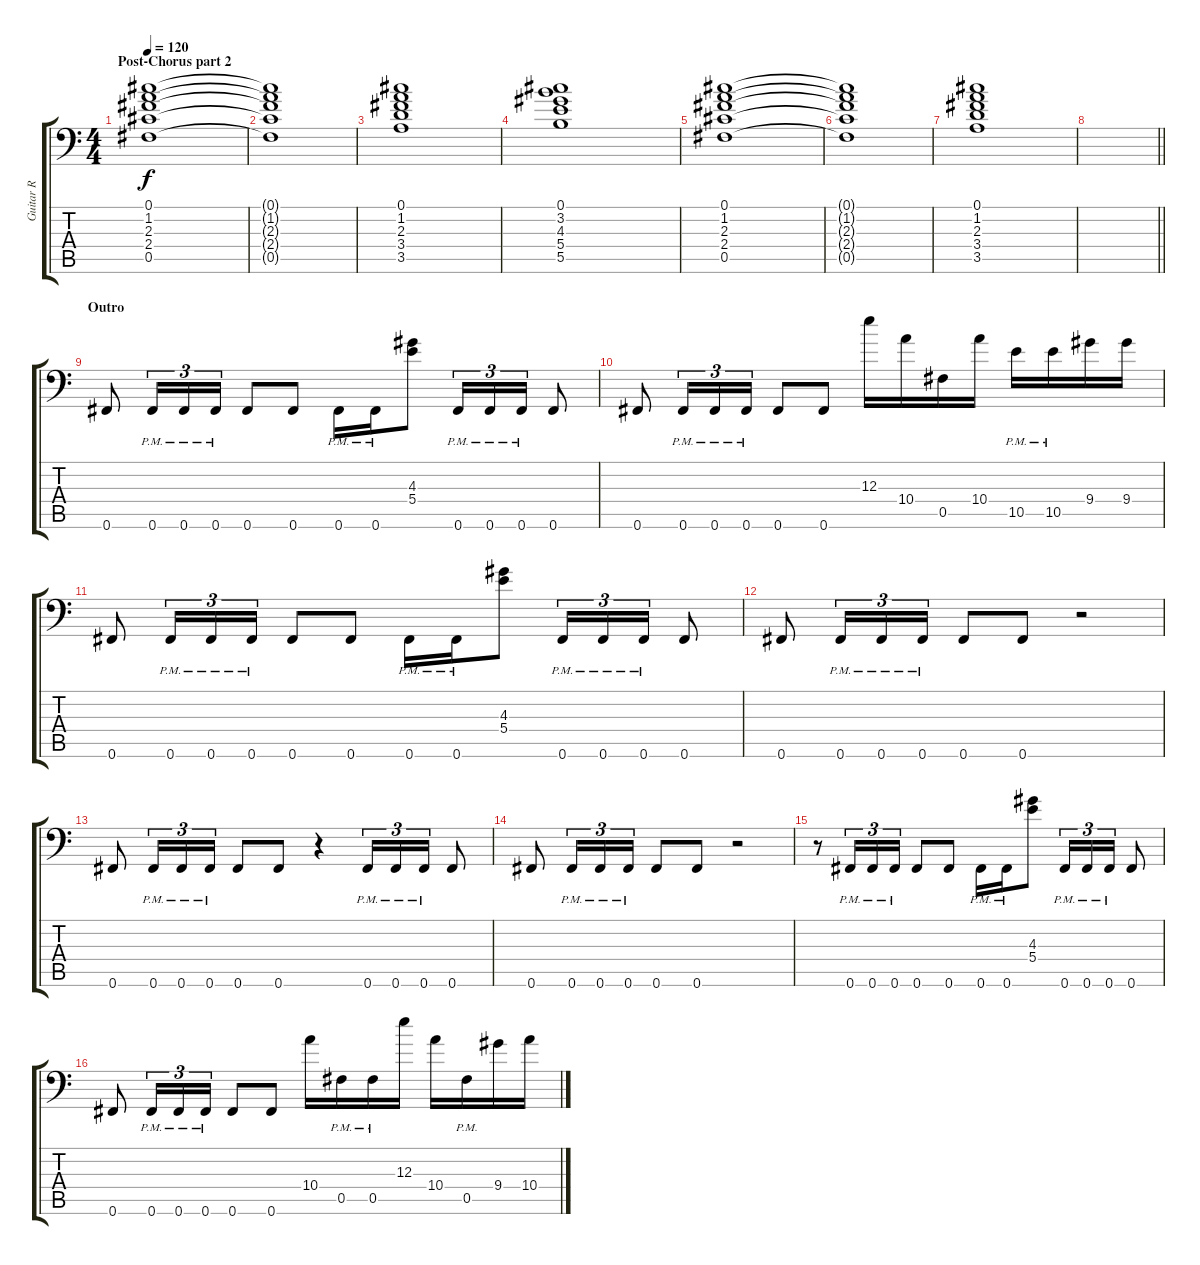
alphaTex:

\track ("Guitar R" "Guitar R") {instrument overdrivenguitar}
\staff {score tabs}
\tuning (Db4 Ab3 E3 B2 Gb2 Gb1) {hide}
\ts (4 4)
\section ("" "Post-Chorus part 2")
\tempo 120
\clef f4
\ks c
(0.1 1.2 2.3 2.4 0.5).1{dy f} |
(0.1{t} 1.2{t} 2.3{t} 2.4{t} 0.5{t}).1 |
(0.1 1.2 2.3 3.4 3.5).1 |
(0.1 3.2 4.3 5.4 5.5).1 |
(0.1 1.2 2.3 2.4 0.5).1 |
(0.1{t} 1.2{t} 2.3{t} 2.4{t} 0.5{t}).1 |
(0.1 1.2 2.3 3.4 3.5).1 |
\barLineRight lightlight
|
\section ("" "Outro")
0.6.8 0.6{pm}.16{tu (3 2)} 0.6{pm}.16{tu (3 2)} 0.6{pm}.16{tu (3 2)} 0.6.8 0.6.8 0.6{pm}.16 0.6{pm}.16 (4.3 5.4).8 0.6{pm}.16{tu (3 2)} 0.6{pm}.16{tu (3 2)} 0.6{pm}.16{tu (3 2)} 0.6.8 |
0.6.8 0.6{pm}.16{tu (3 2)} 0.6{pm}.16{tu (3 2)} 0.6{pm}.16{tu (3 2)} 0.6.8 0.6.8 12.3.16 10.4.16 0.5.16 10.4.16 10.5{pm}.16 10.5{pm}.16 9.4.16 9.4.16 |
0.6.8 0.6{pm}.16{tu (3 2)} 0.6{pm}.16{tu (3 2)} 0.6{pm}.16{tu (3 2)} 0.6.8 0.6.8 0.6{pm}.16 0.6{pm}.16 (4.3 5.4).8 0.6{pm}.16{tu (3 2)} 0.6{pm}.16{tu (3 2)} 0.6{pm}.16{tu (3 2)} 0.6.8 |
0.6.8 0.6{pm}.16{tu (3 2)} 0.6{pm}.16{tu (3 2)} 0.6{pm}.16{tu (3 2)} 0.6.8 0.6.8 r.2 |
0.6.8 0.6{pm}.16{tu (3 2)} 0.6{pm}.16{tu (3 2)} 0.6{pm}.16{tu (3 2)} 0.6.8 0.6.8 r.4 0.6{pm}.16{tu (3 2)} 0.6{pm}.16{tu (3 2)} 0.6{pm}.16{tu (3 2)} 0.6.8 |
0.6.8 0.6{pm}.16{tu (3 2)} 0.6{pm}.16{tu (3 2)} 0.6{pm}.16{tu (3 2)} 0.6.8 0.6.8 r.2 |
r.8 0.6{pm}.16{tu (3 2)} 0.6{pm}.16{tu (3 2)} 0.6{pm}.16{tu (3 2)} 0.6.8 0.6.8 0.6{pm}.16 0.6{pm}.16 (4.3 5.4).8 0.6{pm}.16{tu (3 2)} 0.6{pm}.16{tu (3 2)} 0.6{pm}.16{tu (3 2)} 0.6.8 |
0.6.8 0.6{pm}.16{tu (3 2)} 0.6{pm}.16{tu (3 2)} 0.6{pm}.16{tu (3 2)} 0.6.8 0.6.8 10.4.16 0.5{pm}.16 0.5{pm}.16 12.3.16 10.4.16 0.5{pm}.16 9.4.16 10.4.16
